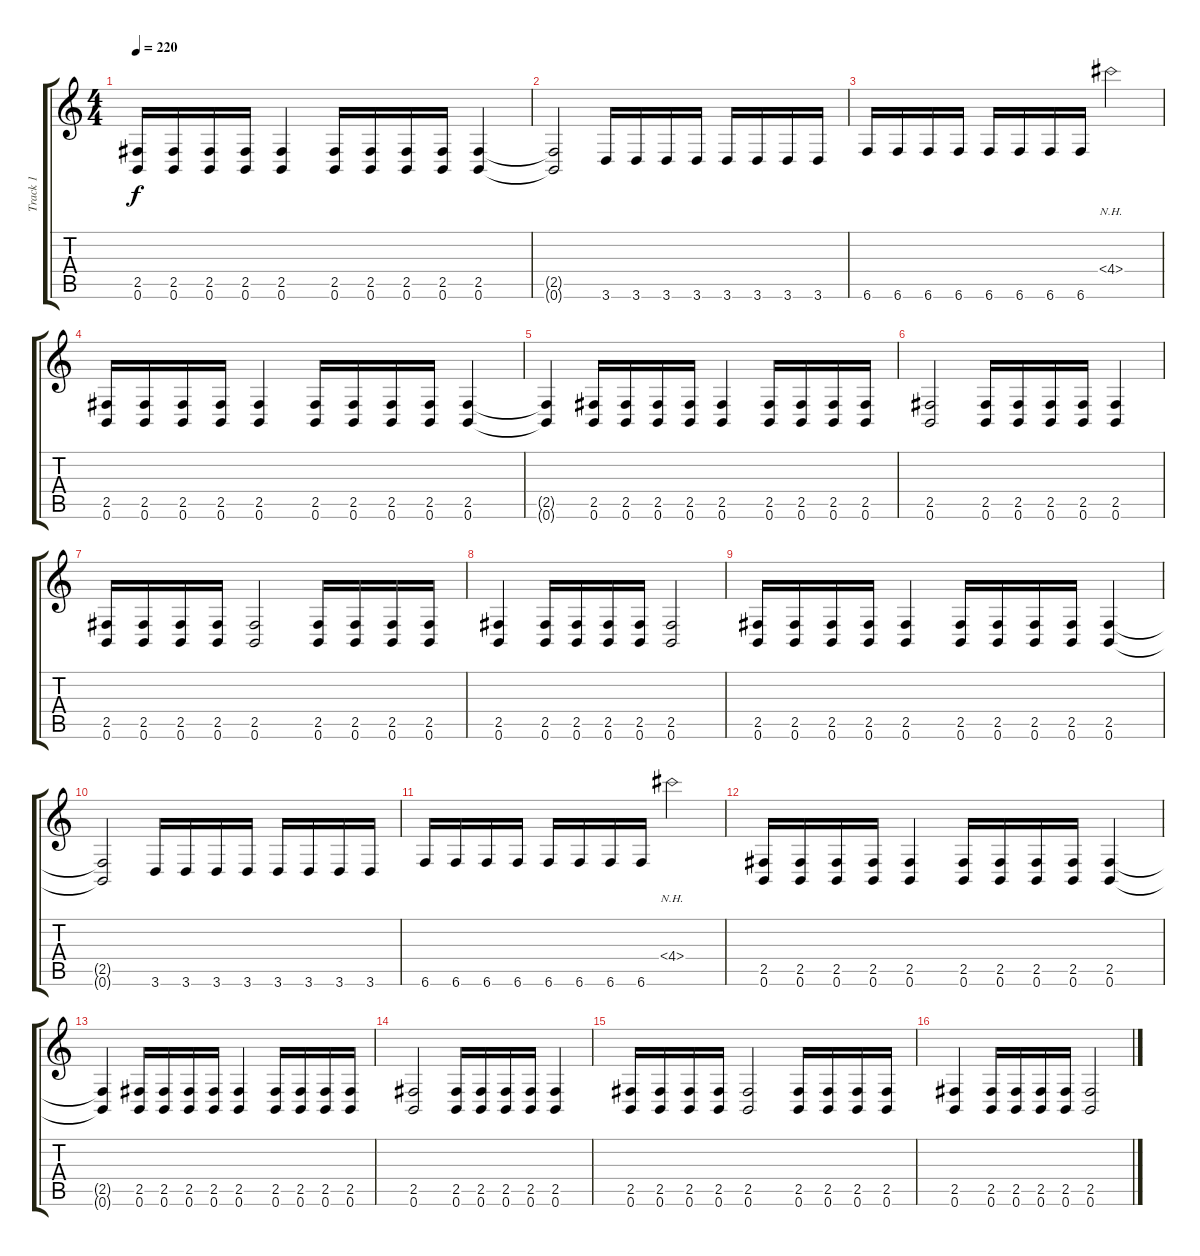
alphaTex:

\track ("Track 1" "Track 1") {instrument distortionguitar}
\staff {score tabs}
\tuning (B3 Gb3 D3 A2 E2 B1) {hide}
\ts (4 4)
\tempo 220
\clef g2
\ks c
(2.5 0.6).16{dy f} (2.5 0.6).16 (2.5 0.6).16 (2.5 0.6).16 (2.5 0.6).4 (2.5 0.6).16 (2.5 0.6).16 (2.5 0.6).16 (2.5 0.6).16 (2.5 0.6).4 |
(2.5{t} 0.6{t}).2 3.6.16 3.6.16 3.6.16 3.6.16 3.6.16 3.6.16 3.6.16 3.6.16 |
6.6.16 6.6.16 6.6.16 6.6.16 6.6.16 6.6.16 6.6.16 6.6.16 4.4{nh}.2 |
(2.5 0.6).16 (2.5 0.6).16 (2.5 0.6).16 (2.5 0.6).16 (2.5 0.6).4 (2.5 0.6).16 (2.5 0.6).16 (2.5 0.6).16 (2.5 0.6).16 (2.5 0.6).4 |
(2.5{t} 0.6{t}).4 (2.5 0.6).16 (2.5 0.6).16 (2.5 0.6).16 (2.5 0.6).16 (2.5 0.6).4 (2.5 0.6).16 (2.5 0.6).16 (2.5 0.6).16 (2.5 0.6).16 |
(2.5 0.6).2 (2.5 0.6).16 (2.5 0.6).16 (2.5 0.6).16 (2.5 0.6).16 (2.5 0.6).4 |
(2.5 0.6).16 (2.5 0.6).16 (2.5 0.6).16 (2.5 0.6).16 (2.5 0.6).2 (2.5 0.6).16 (2.5 0.6).16 (2.5 0.6).16 (2.5 0.6).16 |
(2.5 0.6).4 (2.5 0.6).16 (2.5 0.6).16 (2.5 0.6).16 (2.5 0.6).16 (2.5 0.6).2 |
(2.5 0.6).16 (2.5 0.6).16 (2.5 0.6).16 (2.5 0.6).16 (2.5 0.6).4 (2.5 0.6).16 (2.5 0.6).16 (2.5 0.6).16 (2.5 0.6).16 (2.5 0.6).4 |
(2.5{t} 0.6{t}).2 3.6.16 3.6.16 3.6.16 3.6.16 3.6.16 3.6.16 3.6.16 3.6.16 |
6.6.16 6.6.16 6.6.16 6.6.16 6.6.16 6.6.16 6.6.16 6.6.16 4.4{nh}.2 |
(2.5 0.6).16 (2.5 0.6).16 (2.5 0.6).16 (2.5 0.6).16 (2.5 0.6).4 (2.5 0.6).16 (2.5 0.6).16 (2.5 0.6).16 (2.5 0.6).16 (2.5 0.6).4 |
(2.5{t} 0.6{t}).4 (2.5 0.6).16 (2.5 0.6).16 (2.5 0.6).16 (2.5 0.6).16 (2.5 0.6).4 (2.5 0.6).16 (2.5 0.6).16 (2.5 0.6).16 (2.5 0.6).16 |
(2.5 0.6).2 (2.5 0.6).16 (2.5 0.6).16 (2.5 0.6).16 (2.5 0.6).16 (2.5 0.6).4 |
(2.5 0.6).16 (2.5 0.6).16 (2.5 0.6).16 (2.5 0.6).16 (2.5 0.6).2 (2.5 0.6).16 (2.5 0.6).16 (2.5 0.6).16 (2.5 0.6).16 |
(2.5 0.6).4 (2.5 0.6).16 (2.5 0.6).16 (2.5 0.6).16 (2.5 0.6).16 (2.5 0.6).2
